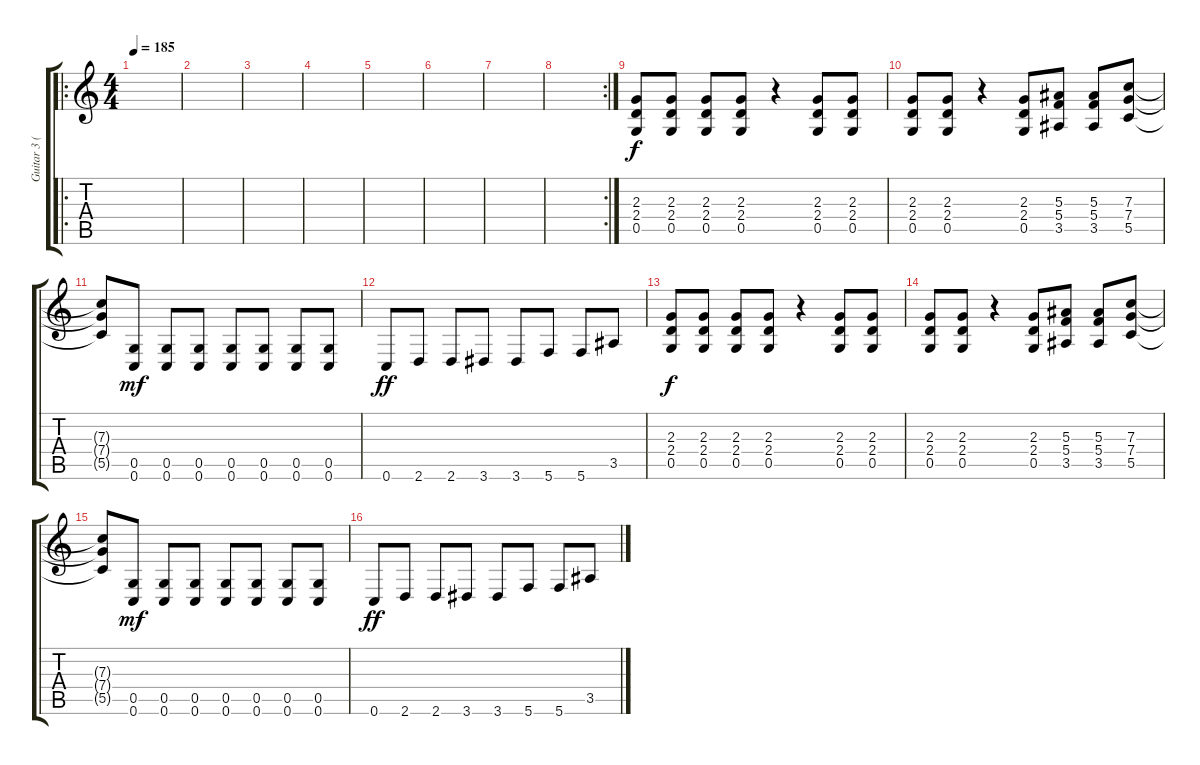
\track ("Guitar 3 (Rhytm)" "Guitar 3 (") {instrument distortionguitar}
\staff {score tabs}
\tuning (D4 A3 F3 C3 G2 C2) {hide}
\ro
\ts (4 4)
\tempo 185
\clef g2
\ks c
|
|
|
|
|
|
|
\rc 2
|
(2.3 2.4 0.5).8 (2.3 2.4 0.5).8 (2.3 2.4 0.5).8 (2.3 2.4 0.5).8 r.4 (2.3 2.4 0.5).8 (2.3 2.4 0.5).8 |
(2.3 2.4 0.5).8 (2.3 2.4 0.5).8 r.4 (2.3 2.4 0.5).8 (5.3 5.4 3.5).8 (5.3 5.4 3.5).8 (7.3 7.4 5.5).8 |
(7.3{t} 7.4{t} 5.5{t}).8 (0.5 0.6).8{dy mf} (0.5 0.6).8 (0.5 0.6).8 (0.5 0.6).8 (0.5 0.6).8 (0.5 0.6).8 (0.5 0.6).8 |
0.6.8{dy ff} 2.6.8 2.6.8 3.6.8 3.6.8 5.6.8 5.6.8 3.5.8 |
(2.3 2.4 0.5).8{dy f} (2.3 2.4 0.5).8 (2.3 2.4 0.5).8 (2.3 2.4 0.5).8 r.4 (2.3 2.4 0.5).8 (2.3 2.4 0.5).8 |
(2.3 2.4 0.5).8 (2.3 2.4 0.5).8 r.4 (2.3 2.4 0.5).8 (5.3 5.4 3.5).8 (5.3 5.4 3.5).8 (7.3 7.4 5.5).8 |
(7.3{t} 7.4{t} 5.5{t}).8 (0.5 0.6).8{dy mf} (0.5 0.6).8 (0.5 0.6).8 (0.5 0.6).8 (0.5 0.6).8 (0.5 0.6).8 (0.5 0.6).8 |
0.6.8{dy ff} 2.6.8 2.6.8 3.6.8 3.6.8 5.6.8 5.6.8 3.5.8
